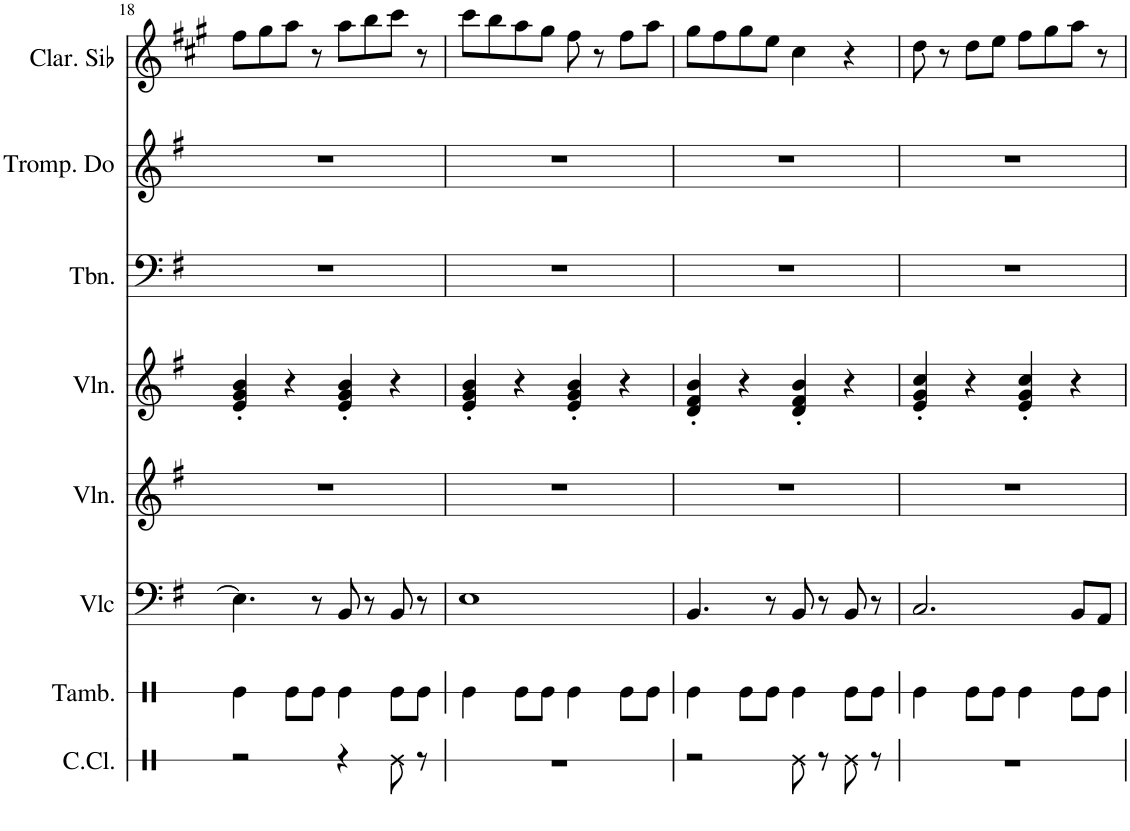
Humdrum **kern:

**kern	**kern	**kern	**kern	**kern	**kern	**kern	**kern
*part8	*part7	*part6	*part5	*part4	*part3	*part2	*part1
*staff8	*staff7	*staff6	*staff5	*staff4	*staff3	*staff2	*staff1
*I"Caisse claire	*I"Tambourin	*I"Violoncelle	*I"Violon	*I"Violon	*I"Trombone	*I"Trompette en Do	*I"Clarinette en Sib
*I'C.Cl.	*I'Tamb.	*I'Vlc	*I'Vln.	*I'Vln.	*I'Tbn.	*I'Tromp. Do	*I'Clar. Sib
!!LO:PB:g=z
*clefX	*clefX	*clefF4	*clefG2	*clefG2	*clefF4	*clefG2	*clefG2
*	*	*	*	*	*	*Trd1c2	*Trd1c2
*k[]	*k[]	*k[f#]	*k[f#]	*k[f#]	*k[f#]	*k[f#]	*k[f#c#g#]
*M4/4	*M4/4	*M4/4	*M4/4	*M4/4	*M4/4	*M4/4	*M4/4
=18	=18	=18	=18	=18	=18	=18	=18
2r	4Re\	4.E\]	1r	4e/' 4g/' 4b/'	1r	1r	8ff#\L
.	.	.	.	.	.	.	8gg#\
.	8Re\L	.	.	4r	.	.	8aa\J
.	8Re\J	8r	.	.	.	.	8r
4r	4Re\	8BB/	.	4e/' 4g/' 4b/'	.	.	8aa\L
.	.	8r	.	.	.	.	8bb\
8Re\	8Re\L	8BB/	.	4r	.	.	8ccc#\J
8r	8Re\J	8r	.	.	.	.	8r
=19	=19	=19	=19	=19	=19	=19	=19
1r	4Re\	1E	1r	4e/' 4g/' 4b/'	1r	1r	8ccc#\L
.	.	.	.	.	.	.	8bb\
.	8Re\L	.	.	4r	.	.	8aa\
.	8Re\J	.	.	.	.	.	8gg#\J
.	4Re\	.	.	4e/' 4g/' 4b/'	.	.	8ff#\
.	.	.	.	.	.	.	8r
.	8Re\L	.	.	4r	.	.	8ff#\L
.	8Re\J	.	.	.	.	.	8aa\J
=20	=20	=20	=20	=20	=20	=20	=20
2r	4Re\	4.BB/	1r	4d/' 4f#/' 4b/'	1r	1r	8gg#\L
.	.	.	.	.	.	.	8ff#\
.	8Re\L	.	.	4r	.	.	8gg#\
.	8Re\J	8r	.	.	.	.	8ee\J
8Re\	4Re\	8BB/	.	4d/' 4f#/' 4b/'	.	.	4cc#\
8r	.	8r	.	.	.	.	.
8Re\	8Re\L	8BB/	.	4r	.	.	4r
8r	8Re\J	8r	.	.	.	.	.
=21	=21	=21	=21	=21	=21	=21	=21
1r	4Re\	2.C/	1r	4e/' 4g/' 4cc/'	1r	1r	8dd\
.	.	.	.	.	.	.	8r
.	8Re\L	.	.	4r	.	.	8dd\L
.	8Re\J	.	.	.	.	.	8ee\J
.	4Re\	.	.	4e/' 4g/' 4cc/'	.	.	8ff#\L
.	.	.	.	.	.	.	8gg#\
.	8Re\L	8BB/L	.	4r	.	.	8aa\J
.	8Re\J	8AA/J	.	.	.	.	8r
=	=	=	=	=	=	=	=
*-	*-	*-	*-	*-	*-	*-	*-
